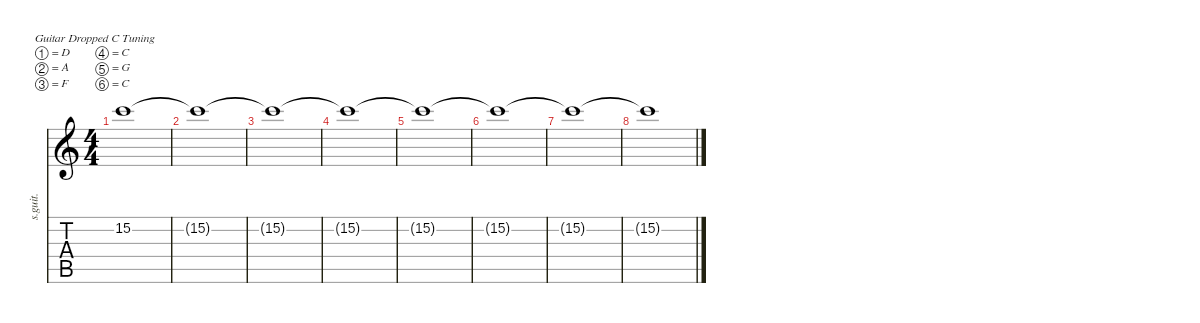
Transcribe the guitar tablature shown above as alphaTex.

\defaultSystemsLayout 4
\hideDynamics
\bracketExtendMode nobrackets
\track ("Misha \"Bulb\" Mansoor" "s.guit.") {instrument distortionguitar}
\staff {score tabs}
\tuning (D4 A3 F3 C3 G2 C2)
\ts (4 4)
\tempo (213 hide)
\clef g2
\ks c
15.2.1{lyrics (0 "") lyrics (1 "") lyrics (2 "") lyrics (3 "") lyrics (4 "") dy mf} |
15.2{t}.1{lyrics (0 "") lyrics (1 "") lyrics (2 "") lyrics (3 "") lyrics (4 "")} |
15.2{t}.1{lyrics (0 "") lyrics (1 "") lyrics (2 "") lyrics (3 "") lyrics (4 "")} |
15.2{t}.1{lyrics (0 "") lyrics (1 "") lyrics (2 "") lyrics (3 "") lyrics (4 "")} |
15.2{t}.1{lyrics (0 "") lyrics (1 "") lyrics (2 "") lyrics (3 "") lyrics (4 "")} |
15.2{t}.1{lyrics (0 "") lyrics (1 "") lyrics (2 "") lyrics (3 "") lyrics (4 "")} |
15.2{t}.1{lyrics (0 "") lyrics (1 "") lyrics (2 "") lyrics (3 "") lyrics (4 "")} |
15.2{t}.1{lyrics (0 "") lyrics (1 "") lyrics (2 "") lyrics (3 "") lyrics (4 "")}
